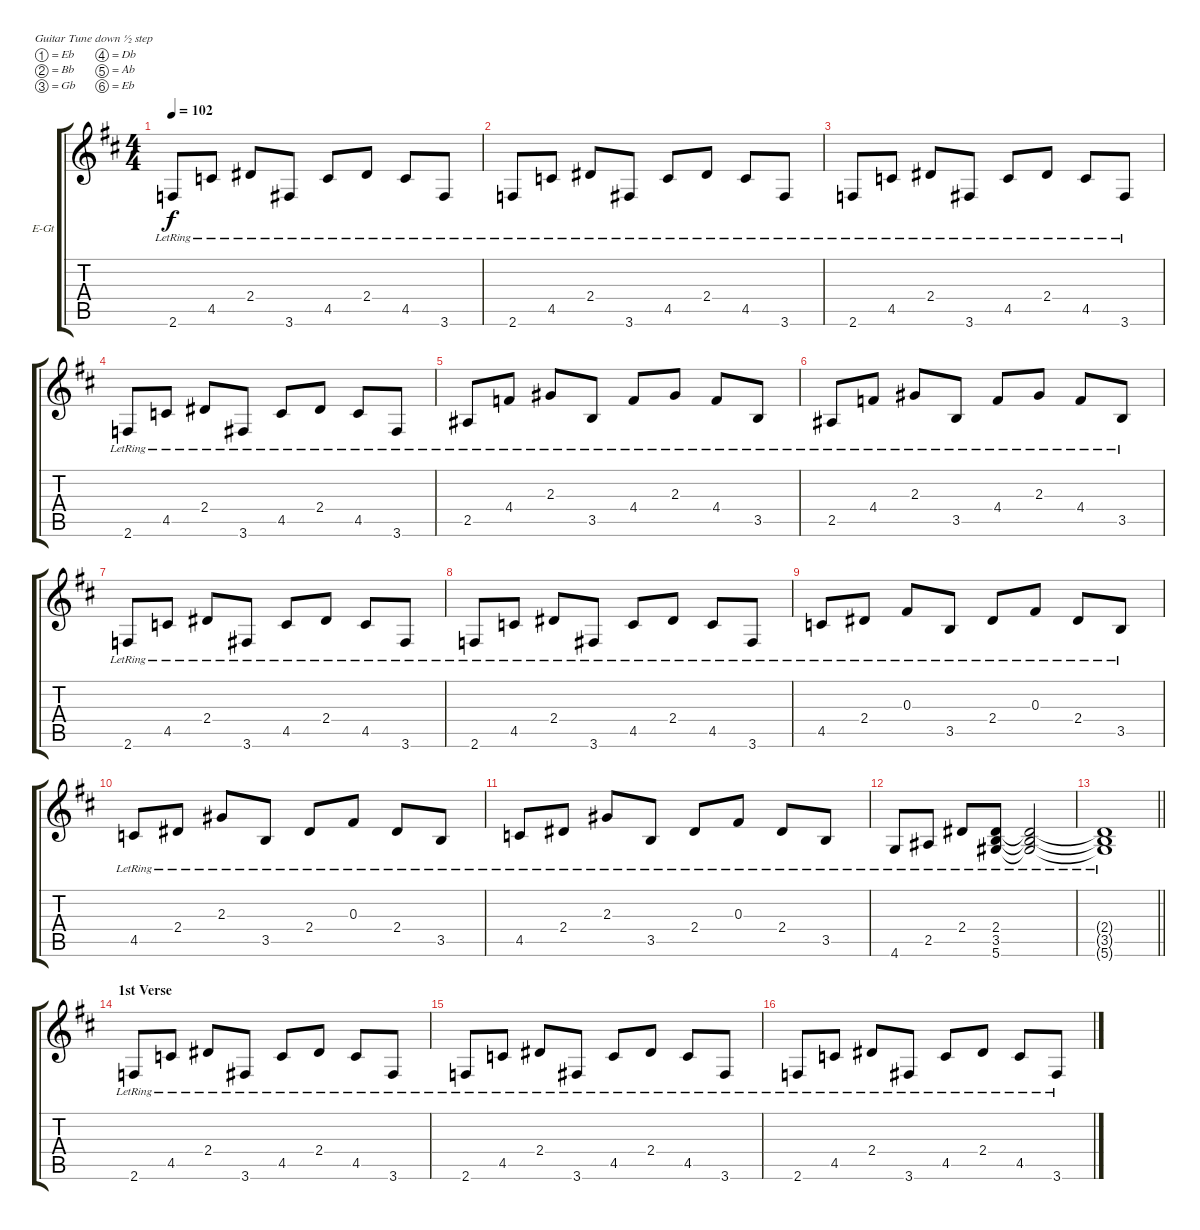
\bracketExtendMode groupsimilarinstruments
\firstSystemTrackNameOrientation horizontal
\otherSystemsTrackNameOrientation horizontal
\track ("Clean w'chorus" "E-Gt") {instrument electricguitarclean}
\staff {score tabs}
\tuning (Eb4 Bb3 Gb3 Db3 Ab2 Eb2)
\ts (4 4)
\beaming (8 2 2 2 2)
\tempo 102
\clef g2
\ks d
2.6{lr}.8{dy f instrument electricguitarclean} 4.5{lr}.8 2.4{lr}.8 3.6{lr}.8 4.5{lr}.8 2.4{lr}.8 4.5{lr}.8 3.6{lr}.8 |
2.6{lr}.8 4.5{lr}.8 2.4{lr}.8 3.6{lr}.8 4.5{lr}.8 2.4{lr}.8 4.5{lr}.8 3.6{lr}.8 |
2.6{lr}.8 4.5{lr}.8 2.4{lr}.8 3.6{lr}.8 4.5{lr}.8 2.4{lr}.8 4.5{lr}.8 3.6{lr}.8 |
2.6{lr}.8 4.5{lr}.8 2.4{lr}.8 3.6{lr}.8 4.5{lr}.8 2.4{lr}.8 4.5{lr}.8 3.6{lr}.8 |
2.5{lr}.8 4.4{lr}.8 2.3{lr}.8 3.5{lr}.8 4.4{lr}.8 2.3{lr}.8 4.4{lr}.8 3.5{lr}.8 |
2.5{lr}.8 4.4{lr}.8 2.3{lr}.8 3.5{lr}.8 4.4{lr}.8 2.3{lr}.8 4.4{lr}.8 3.5{lr}.8 |
2.6{lr}.8 4.5{lr}.8 2.4{lr}.8 3.6{lr}.8 4.5{lr}.8 2.4{lr}.8 4.5{lr}.8 3.6{lr}.8 |
2.6{lr}.8 4.5{lr}.8 2.4{lr}.8 3.6{lr}.8 4.5{lr}.8 2.4{lr}.8 4.5{lr}.8 3.6{lr}.8 |
4.5{lr}.8 2.4{lr}.8 0.3{lr}.8 3.5{lr}.8 2.4{lr}.8 0.3{lr}.8 2.4{lr}.8 3.5{lr}.8 |
4.5{lr}.8 2.4{lr}.8 2.3{lr}.8 3.5{lr}.8 2.4{lr}.8 0.3{lr}.8 2.4{lr}.8 3.5{lr}.8 |
4.5{lr}.8 2.4{lr}.8 2.3{lr}.8 3.5{lr}.8 2.4{lr}.8 0.3{lr}.8 2.4{lr}.8 3.5{lr}.8 |
4.6{lr}.8 2.5{lr}.8 2.4{lr}.8 (2.4{lr} 3.5{lr} 5.6{lr}).8 (2.4{lr t} 3.5{lr t} 5.6{lr t}).2 |
\barLineRight lightlight
(2.4{lr t} 3.5{lr t} 5.6{lr t}).1 |
\section ("" "1st Verse")
2.6{lr}.8 4.5{lr}.8 2.4{lr}.8 3.6{lr}.8 4.5{lr}.8 2.4{lr}.8 4.5{lr}.8 3.6{lr}.8 |
2.6{lr}.8 4.5{lr}.8 2.4{lr}.8 3.6{lr}.8 4.5{lr}.8 2.4{lr}.8 4.5{lr}.8 3.6{lr}.8 |
2.6{lr}.8 4.5{lr}.8 2.4{lr}.8 3.6{lr}.8 4.5{lr}.8 2.4{lr}.8 4.5{lr}.8 3.6{lr}.8
